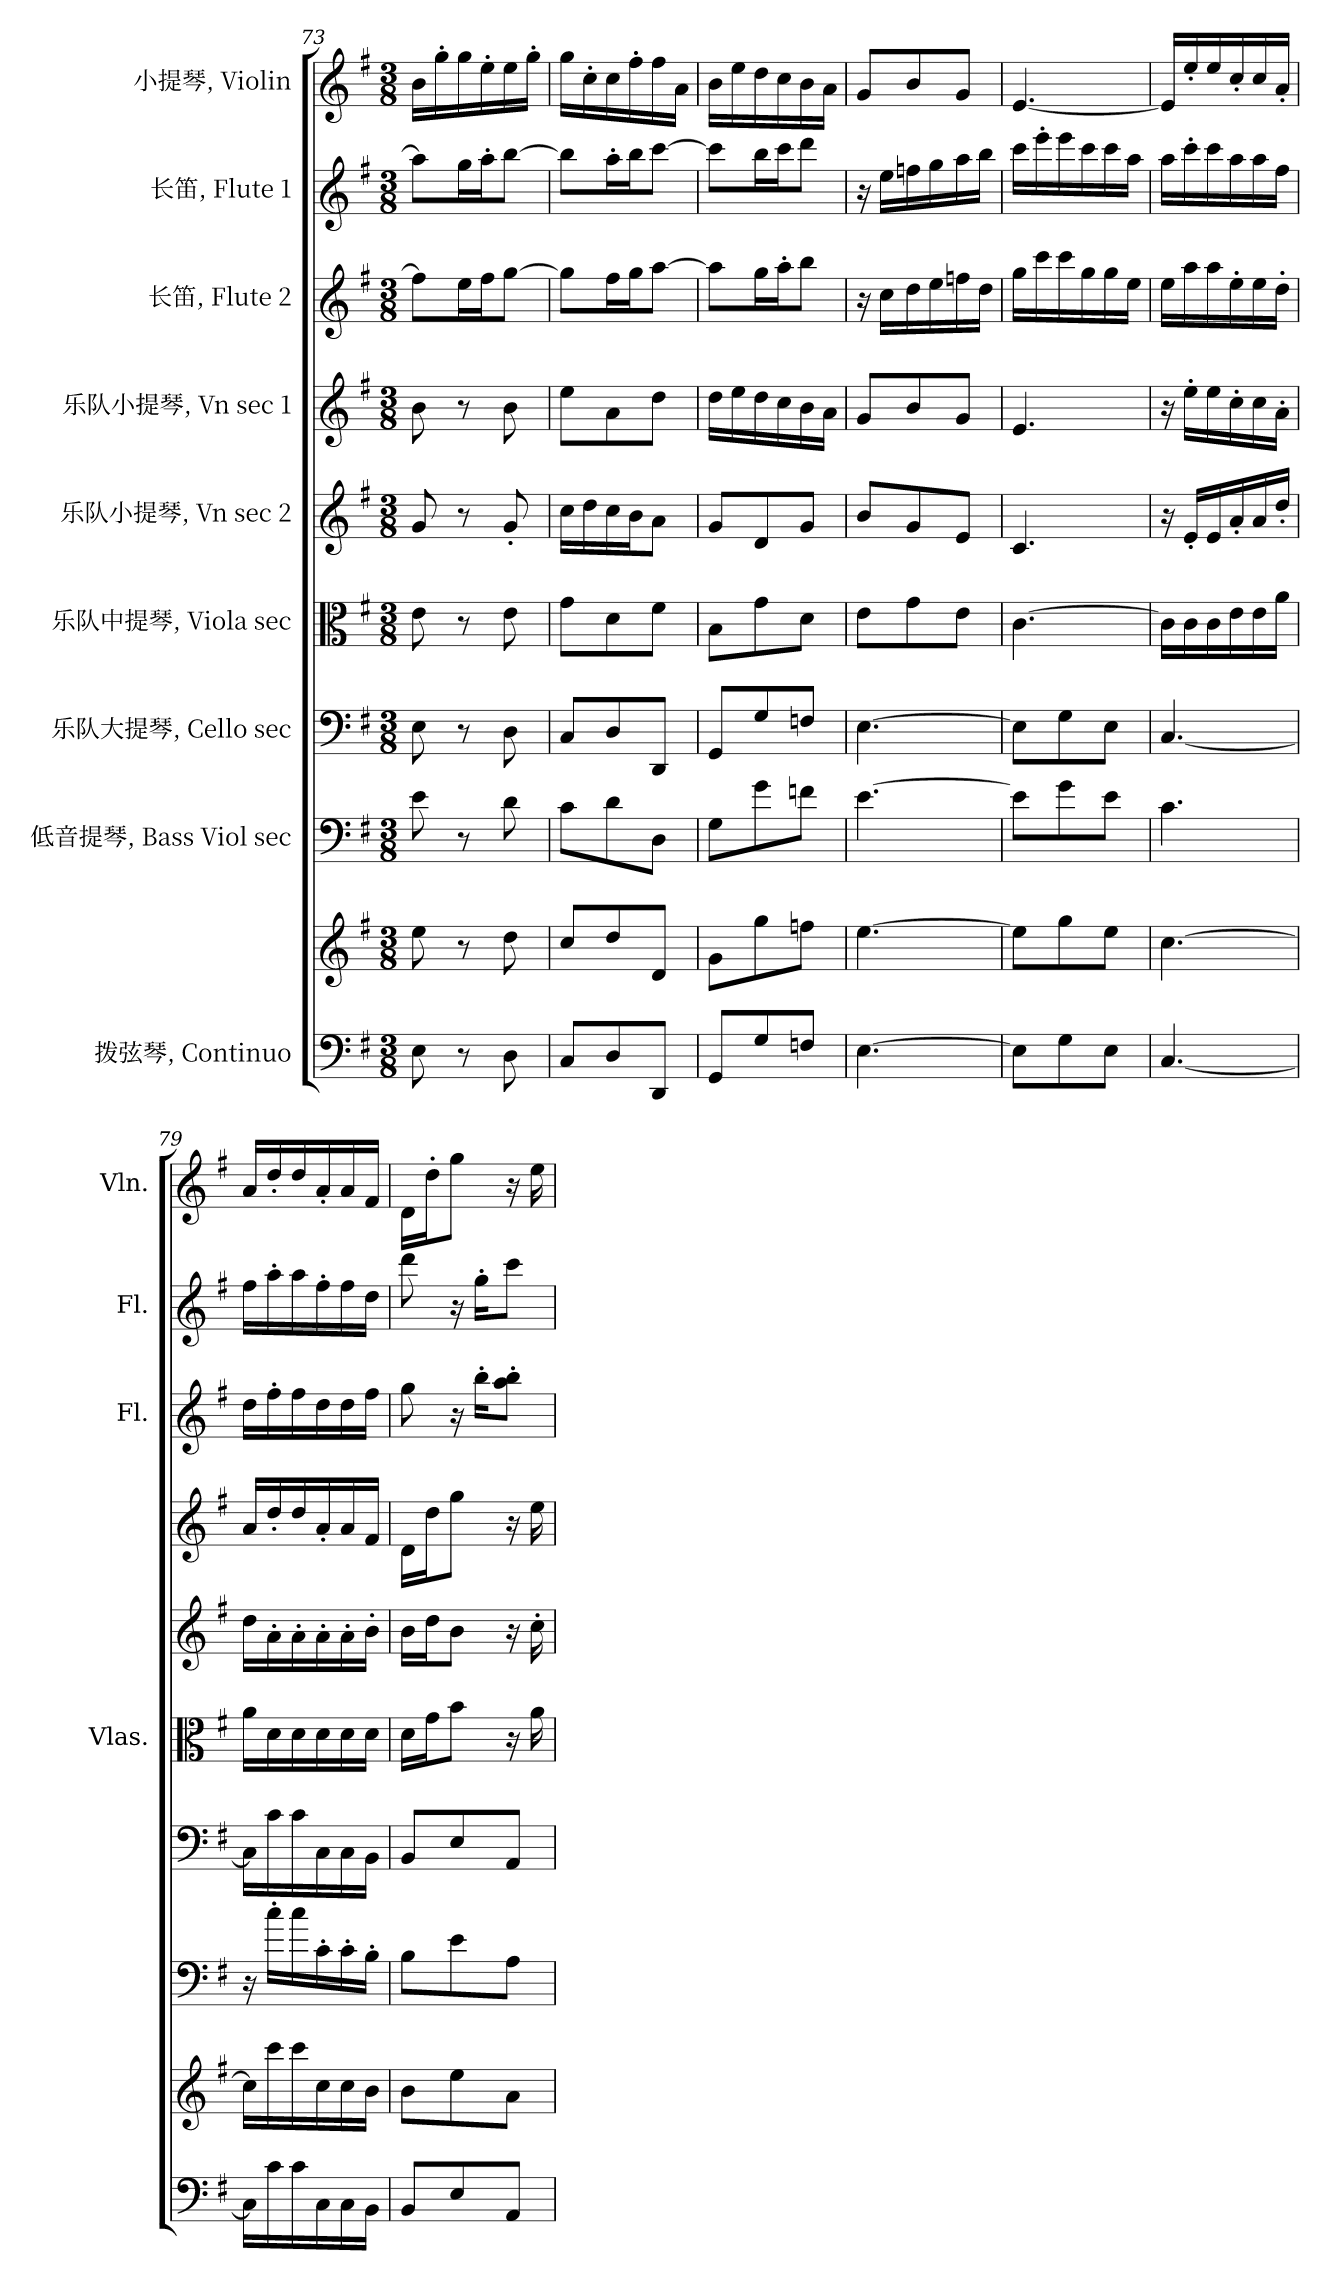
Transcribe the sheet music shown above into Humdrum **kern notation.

**kern	**kern	**kern	**kern	**kern	**kern	**kern	**kern	**kern	**kern
*part9	*part9	*part8	*part7	*part6	*part5	*part4	*part3	*part2	*part1
*staff10	*staff9	*staff8	*staff7	*staff6	*staff5	*staff4	*staff3	*staff2	*staff1
*I"拨弦琴, Continuo	*	*I"低音提琴, Bass Viol sec	*I"乐队大提琴, Cello sec	*I"乐队中提琴, Viola sec	*I"乐队小提琴, Vn sec 2	*I"乐队小提琴, Vn sec 1	*I"长笛, Flute 2	*I"长笛, Flute 1	*I"小提琴, Violin
*	*	*	*	*I'Vlas.	*	*	*I'Fl.	*I'Fl.	*I'Vln.
*clefF4	*clefG2	*clefF4	*clefF4	*clefC3	*clefG2	*clefG2	*clefG2	*clefG2	*clefG2
*	*	*ITrd7c12	*	*	*	*	*	*	*
*k[f#]	*k[f#]	*k[f#]	*k[f#]	*k[f#]	*k[f#]	*k[f#]	*k[f#]	*k[f#]	*k[f#]
*M3/8	*M3/8	*M3/8	*M3/8	*M3/8	*M3/8	*M3/8	*M3/8	*M3/8	*M3/8
=73	=73	=73	=73	=73	=73	=73	=73	=73	=73
8E\	8ee\	8E\	8E\	8e\	8g/	8b\	8ff#\L]	8aa\L]	16b\LL
.	.	.	.	.	.	.	.	.	16gg'\
8r	8r	8r	8r	8r	8r	8r	16ee\L	16gg\L	16gg\
.	.	.	.	.	.	.	16ff#\J	16aa'\J	16ee'\
8D\	8dd\	8D\	8D\	8e\	8g'/	8b\	[8gg\J	[8bb\J	16ee\
.	.	.	.	.	.	.	.	.	16gg'\JJ
!!LO:PB:g=z
=74	=74	=74	=74	=74	=74	=74	=74	=74	=74
8C/L	8cc/L	8C\L	8C/L	8g\L	16cc\LL	8ee\L	8gg\L]	8bb\L]	16gg\LL
.	.	.	.	.	16dd\	.	.	.	16cc'\
8D/	8dd/	8D\	8D/	8d\	16cc\	8a\	16ff#\L	16aa'\L	16cc\
.	.	.	.	.	16b\J	.	16gg\J	16bb\J	16ff#'\
8DD/J	8d/J	8DD\J	8DD/J	8f#\J	8a\J	8dd\J	[8aa\J	[8ccc\J	16ff#\
.	.	.	.	.	.	.	.	.	16a\JJ
=75	=75	=75	=75	=75	=75	=75	=75	=75	=75
8GG/L	8g\L	8GG\L	8GG/L	8B\L	8g/L	16dd\LL	8aa\L]	8ccc\L]	16b\LL
.	.	.	.	.	.	16ee\	.	.	16ee\
8G/	8gg\	8G\	8G/	8g\	8d/	16dd\	16gg\L	16bb\L	16dd\
.	.	.	.	.	.	16cc\	16aa'\J	16ccc\J	16cc\
8Fn/J	8ffn\J	8Fn\J	8Fn/J	8d\J	8g/J	16b\	8bb\J	8ddd\J	16b\
.	.	.	.	.	.	16a\JJ	.	.	16a\JJ
=76	=76	=76	=76	=76	=76	=76	=76	=76	=76
[4.E\	[4.ee\	[4.E\	[4.E\	8e\L	8b/L	8g/L	16r	16r	8g/L
.	.	.	.	.	.	.	16cc\LL	16ee\LL	.
.	.	.	.	8g\	8g/	8b/	16dd\	16ffn\	8b/
.	.	.	.	.	.	.	16ee\	16gg\	.
.	.	.	.	8e\J	8e/J	8g/J	16ffn\	16aa\	8g/J
.	.	.	.	.	.	.	16dd\JJ	16bb\JJ	.
=77	=77	=77	=77	=77	=77	=77	=77	=77	=77
8E\L]	8ee\L]	8E\L]	8E\L]	[4.c\	4.c/	4.e/	16gg\LL	16ccc\LL	[4.e/
.	.	.	.	.	.	.	16ccc\	16eee'\	.
8G\	8gg\	8G\	8G\	.	.	.	16ccc\	16eee\	.
.	.	.	.	.	.	.	16gg\	16ccc\	.
8E\J	8ee\J	8E\J	8E\J	.	.	.	16gg\	16ccc\	.
.	.	.	.	.	.	.	16ee\JJ	16aa\JJ	.
=78	=78	=78	=78	=78	=78	=78	=78	=78	=78
[4.C/	[4.cc\	4.C\	[4.C/	16c\LL]	16r	16r	16ee\LL	16aa\LL	16e/LL]
.	.	.	.	16c\	16e'/LL	16ee'\LL	16aa\	16ccc'\	16ee'/
.	.	.	.	16c\	16e/	16ee\	16aa\	16ccc\	16ee/
.	.	.	.	16e\	16a'/	16cc'\	16ee'\	16aa\	16cc'/
.	.	.	.	16e\	16a/	16cc\	16ee\	16aa\	16cc/
.	.	.	.	16a\JJ	16dd'/JJ	16a'\JJ	16dd'\JJ	16ff#\JJ	16a'/JJ
!!LO:PB:g=z
=79	=79	=79	=79	=79	=79	=79	=79	=79	=79
16C\LL]	16cc\LL]	16r	16C\LL]	16a\LL	16dd\LL	16a/LL	16dd\LL	16ff#\LL	16a/LL
16c\	16ccc\	16c'\LL	16c\	16d\	16a'\	16dd'/	16ff#'\	16aa'\	16dd'/
16c\	16ccc\	16c\	16c\	16d\	16a'\	16dd/	16ff#\	16aa\	16dd/
16C\	16cc\	16C'\	16C\	16d\	16a'\	16a'/	16dd\	16ff#'\	16a'/
16C\	16cc\	16C'\	16C\	16d\	16a'\	16a/	16dd\	16ff#\	16a/
16BB\JJ	16b\JJ	16BB'\JJ	16BB\JJ	16d\JJ	16b'\JJ	16f#/JJ	16ff#\JJ	16dd\JJ	16f#/JJ
=80	=80	=80	=80	=80	=80	=80	=80	=80	=80
8BB/L	8b\L	8BB\L	8BB/L	16d\LL	16b\LL	16d\LL	8gg\	8ddd\	16d\LL
.	.	.	.	16g\J	16dd\J	16dd\J	.	.	16dd'\J
8E/	8ee\	8E\	8E/	8b\J	8b\J	8gg\J	16r	16r	8gg\J
.	.	.	.	.	.	.	16bb'\KL	16gg'\KL	.
8AA/J	8a\J	8AA\J	8AA/J	16r	16r	16r	8aa\' 8bb\'J	8ccc\J	16r
.	.	.	.	16a\	16cc'\	16ee\	.	.	16ee\
=	=	=	=	=	=	=	=	=	=
*-	*-	*-	*-	*-	*-	*-	*-	*-	*-
